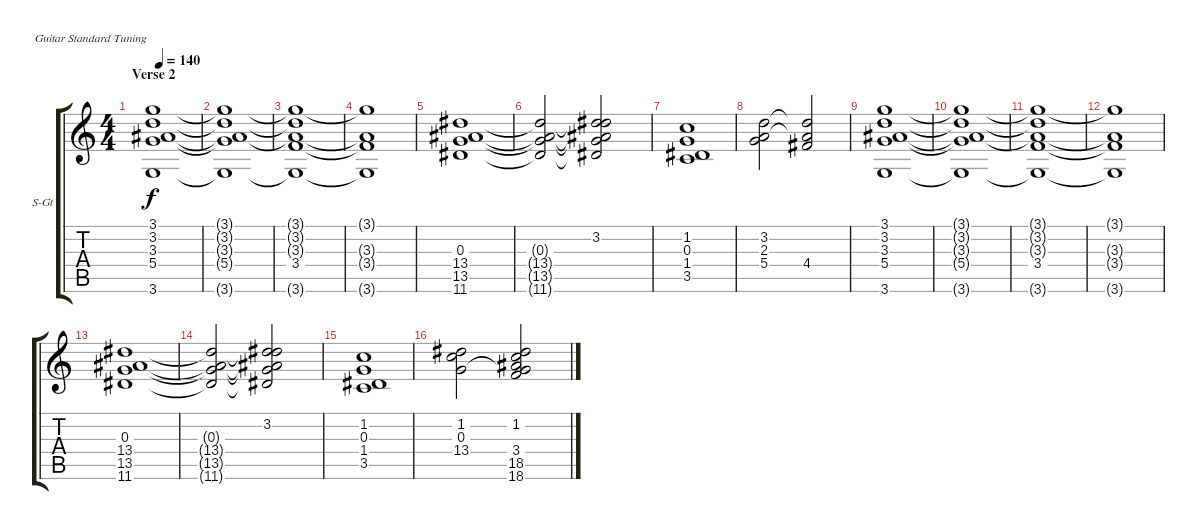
\bracketExtendMode groupsimilarinstruments
\firstSystemTrackNameOrientation horizontal
\otherSystemsTrackNameOrientation horizontal
\track ("Strings I" "S-Gt") {instrument stringensemble1}
\staff {score tabs}
\tuning (E4 B3 G3 D3 A2 E2)
\displaytranspose 12
\ts (4 4)
\section ("" "Verse 2")
\tempo 140
\clef g2
\ks c
(3.1 3.2 3.3 5.4 3.6).1{dy f} |
(3.1{t} 3.2{t} 3.3{t} 5.4{t} 3.6{t}).1 |
(3.1{t} 3.2{t} 3.3{t} 3.4 3.6{t}).1 |
(3.1{t} 3.3{t} 3.4{t} 3.6{t}).1 |
(0.3 13.4 13.5 11.6).1 |
(0.3{t} 13.4{t} 13.5{t} 11.6{t}).2 (3.2 0.3{t} 13.4{t} 13.5{t} 11.6{t}).2 |
(1.2 0.3 1.4 3.5).1 |
(3.2 2.3 5.4).2 (3.2{t} 2.3{t} 4.4).2 |
(3.1 3.2 3.3 5.4 3.6).1 |
(3.1{t} 3.2{t} 3.3{t} 5.4{t} 3.6{t}).1 |
(3.1{t} 3.2{t} 3.3{t} 3.4 3.6{t}).1 |
(3.1{t} 3.3{t} 3.4{t} 3.6{t}).1 |
(0.3 13.4 13.5 11.6).1 |
(0.3{t} 13.4{t} 13.5{t} 11.6{t}).2 (3.2 0.3{t} 13.4{t} 13.5{t} 11.6{t}).2 |
(1.2 0.3 1.4 3.5).1 |
(1.2 0.3 13.4).2 (1.2 0.3{t} 3.4 18.5 18.6).2
